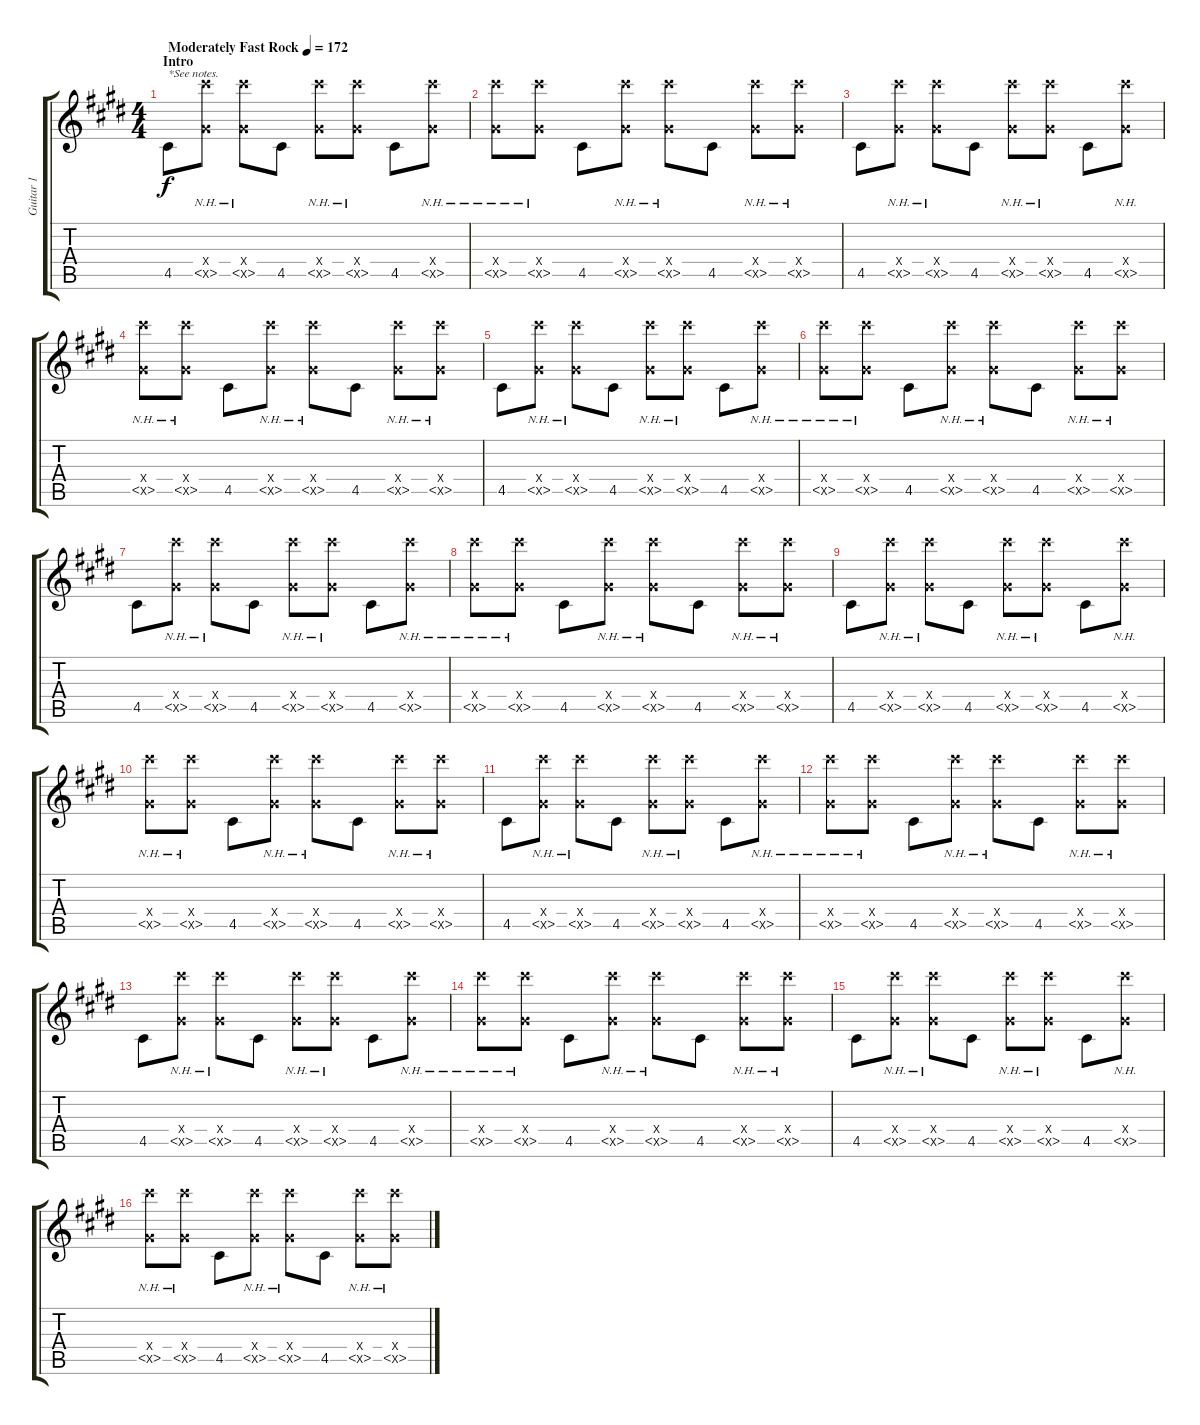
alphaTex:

\track ("Guitar 1" "Guitar 1") {instrument distortionguitar}
\staff {score tabs}
\tuning (E4 B3 G3 D3 A2 E2) {hide}
\ts (4 4)
\section ("" "Intro")
\tempo (172 "Moderately Fast Rock")
\clef g2
\ks e
4.5.8{txt "*See notes." dy f instrument distortionguitar} (6.4{x} 4.5{nh x}).8 (6.4{x} 4.5{nh x}).8 4.5.8 (6.4{x} 4.5{nh x}).8 (6.4{x} 4.5{nh x}).8 4.5.8 (6.4{x} 4.5{nh x}).8 |
(6.4{x} 4.5{nh x}).8 (6.4{x} 4.5{nh x}).8 4.5.8 (6.4{x} 4.5{nh x}).8 (6.4{x} 4.5{nh x}).8 4.5.8 (6.4{x} 4.5{nh x}).8 (6.4{x} 4.5{nh x}).8 |
4.5.8 (6.4{x} 4.5{nh x}).8 (6.4{x} 4.5{nh x}).8 4.5.8 (6.4{x} 4.5{nh x}).8 (6.4{x} 4.5{nh x}).8 4.5.8 (6.4{x} 4.5{nh x}).8 |
(6.4{x} 4.5{nh x}).8 (6.4{x} 4.5{nh x}).8 4.5.8 (6.4{x} 4.5{nh x}).8 (6.4{x} 4.5{nh x}).8 4.5.8 (6.4{x} 4.5{nh x}).8 (6.4{x} 4.5{nh x}).8 |
4.5.8 (6.4{x} 4.5{nh x}).8 (6.4{x} 4.5{nh x}).8 4.5.8 (6.4{x} 4.5{nh x}).8 (6.4{x} 4.5{nh x}).8 4.5.8 (6.4{x} 4.5{nh x}).8 |
(6.4{x} 4.5{nh x}).8 (6.4{x} 4.5{nh x}).8 4.5.8 (6.4{x} 4.5{nh x}).8 (6.4{x} 4.5{nh x}).8 4.5.8 (6.4{x} 4.5{nh x}).8 (6.4{x} 4.5{nh x}).8 |
4.5.8 (6.4{x} 4.5{nh x}).8 (6.4{x} 4.5{nh x}).8 4.5.8 (6.4{x} 4.5{nh x}).8 (6.4{x} 4.5{nh x}).8 4.5.8 (6.4{x} 4.5{nh x}).8 |
(6.4{x} 4.5{nh x}).8 (6.4{x} 4.5{nh x}).8 4.5.8 (6.4{x} 4.5{nh x}).8 (6.4{x} 4.5{nh x}).8 4.5.8 (6.4{x} 4.5{nh x}).8 (6.4{x} 4.5{nh x}).8 |
4.5.8 (6.4{x} 4.5{nh x}).8 (6.4{x} 4.5{nh x}).8 4.5.8 (6.4{x} 4.5{nh x}).8 (6.4{x} 4.5{nh x}).8 4.5.8 (6.4{x} 4.5{nh x}).8 |
(6.4{x} 4.5{nh x}).8 (6.4{x} 4.5{nh x}).8 4.5.8 (6.4{x} 4.5{nh x}).8 (6.4{x} 4.5{nh x}).8 4.5.8 (6.4{x} 4.5{nh x}).8 (6.4{x} 4.5{nh x}).8 |
4.5.8 (6.4{x} 4.5{nh x}).8 (6.4{x} 4.5{nh x}).8 4.5.8 (6.4{x} 4.5{nh x}).8 (6.4{x} 4.5{nh x}).8 4.5.8 (6.4{x} 4.5{nh x}).8 |
(6.4{x} 4.5{nh x}).8 (6.4{x} 4.5{nh x}).8 4.5.8 (6.4{x} 4.5{nh x}).8 (6.4{x} 4.5{nh x}).8 4.5.8 (6.4{x} 4.5{nh x}).8 (6.4{x} 4.5{nh x}).8 |
4.5.8 (6.4{x} 4.5{nh x}).8 (6.4{x} 4.5{nh x}).8 4.5.8 (6.4{x} 4.5{nh x}).8 (6.4{x} 4.5{nh x}).8 4.5.8 (6.4{x} 4.5{nh x}).8 |
(6.4{x} 4.5{nh x}).8 (6.4{x} 4.5{nh x}).8 4.5.8 (6.4{x} 4.5{nh x}).8 (6.4{x} 4.5{nh x}).8 4.5.8 (6.4{x} 4.5{nh x}).8 (6.4{x} 4.5{nh x}).8 |
4.5.8 (6.4{x} 4.5{nh x}).8 (6.4{x} 4.5{nh x}).8 4.5.8 (6.4{x} 4.5{nh x}).8 (6.4{x} 4.5{nh x}).8 4.5.8 (6.4{x} 4.5{nh x}).8 |
(6.4{x} 4.5{nh x}).8 (6.4{x} 4.5{nh x}).8 4.5.8 (6.4{x} 4.5{nh x}).8 (6.4{x} 4.5{nh x}).8 4.5.8 (6.4{x} 4.5{nh x}).8 (6.4{x} 4.5{nh x}).8
